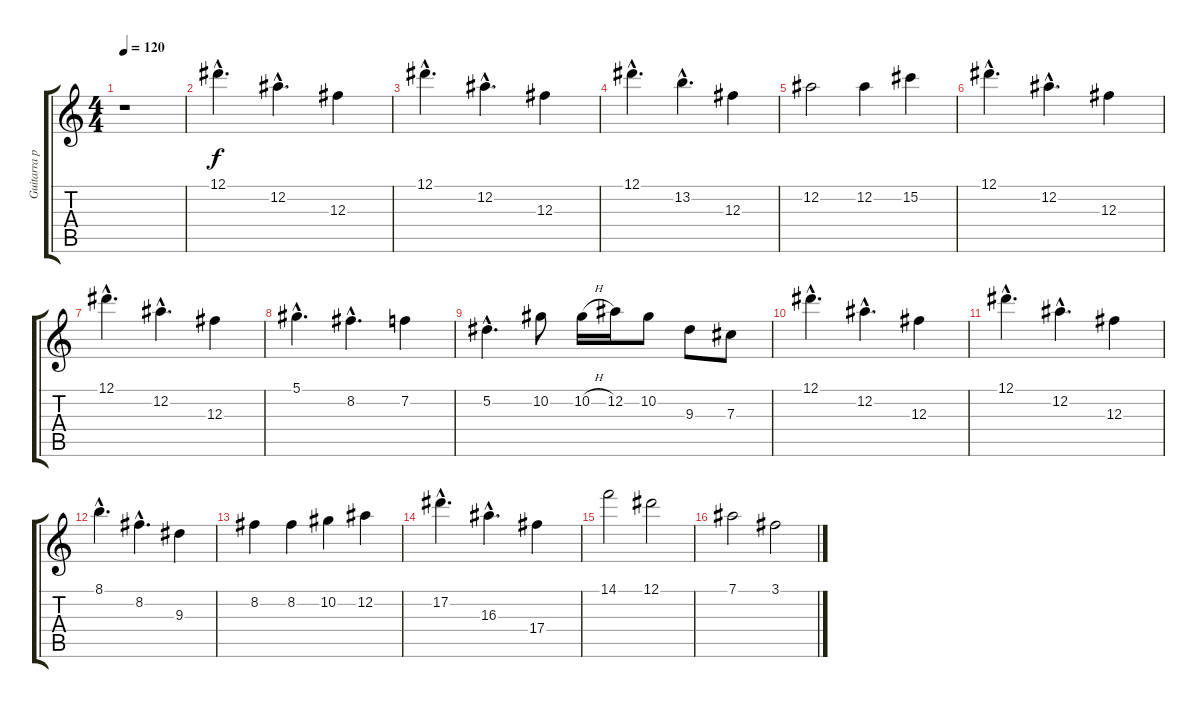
\track ("Guitarra principal" "Guitarra p") {instrument acousticguitarsteel}
\staff {score tabs}
\tuning (Eb4 Bb3 Gb3 Db3 Ab2 Eb2) {hide}
\ts (4 4)
\tempo 120
\clef g2
\ks c
r.1{dy f instrument acousticguitarsteel} |
12.1{hac}.4{d} 12.2{hac}.4{d} 12.3.4 |
12.1{hac}.4{d} 12.2{hac}.4{d} 12.3.4 |
12.1{hac}.4{d} 13.2{hac}.4{d} 12.3.4 |
12.2.2 12.2.4 15.2.4 |
12.1{hac}.4{d} 12.2{hac}.4{d} 12.3.4 |
12.1{hac}.4{d} 12.2{hac}.4{d} 12.3.4 |
5.1{hac}.4{d} 8.2{hac}.4{d} 7.2.4 |
5.2{hac}.4{d} 10.2.8 10.2{h}.16 12.2.16 10.2.8 9.3.8 7.3.8 |
12.1{hac}.4{d} 12.2{hac}.4{d} 12.3.4 |
12.1{hac}.4{d} 12.2{hac}.4{d} 12.3.4 |
8.1{hac}.4{d} 8.2{hac}.4{d} 9.3.4 |
8.2.4 8.2.4 10.2.4 12.2.4 |
17.2{hac}.4{d} 16.3{hac}.4{d} 17.4.4 |
14.1.2 12.1.2 |
7.1.2 3.1.2
